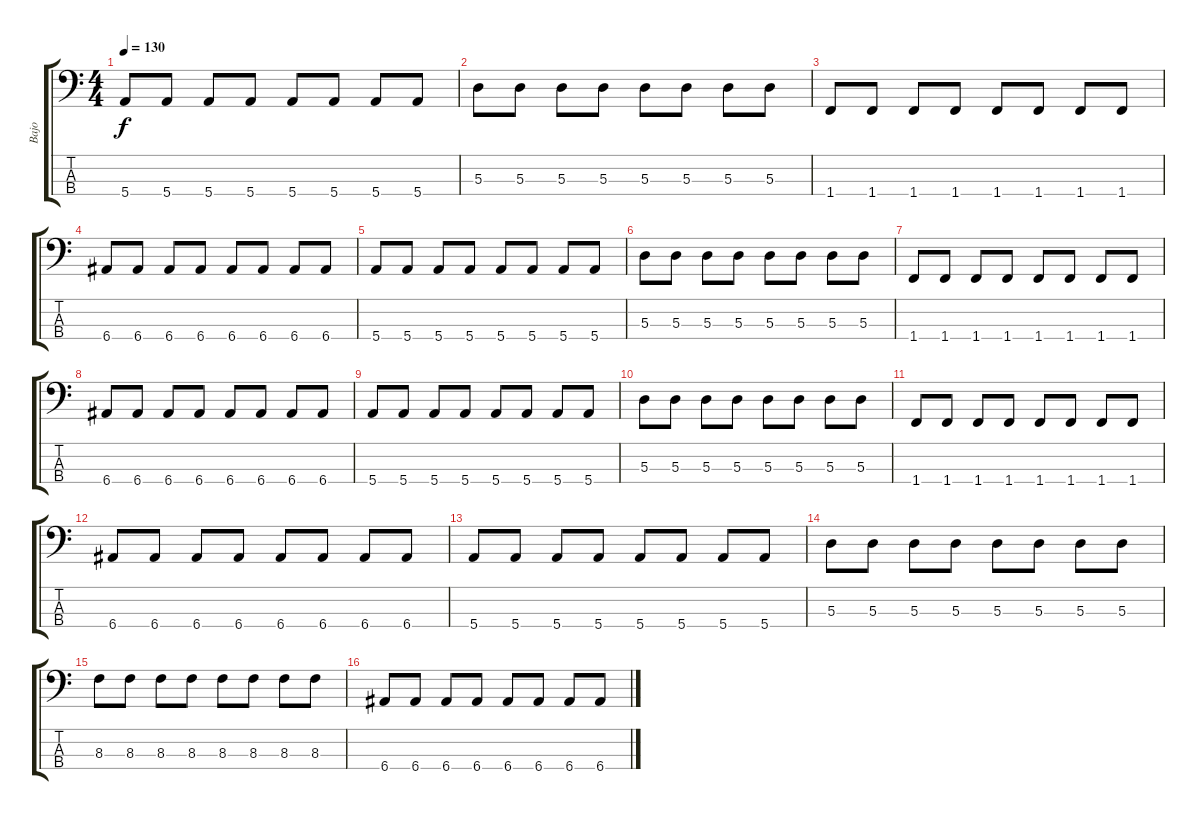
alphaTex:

\track ("Bajo" "Bajo") {instrument electricbassfinger}
\staff {score tabs}
\tuning (G2 D2 A1 E1) {hide}
\ts (4 4)
\tempo 130
\clef f4
\ks c
5.4.8{dy f} 5.4.8 5.4.8 5.4.8 5.4.8 5.4.8 5.4.8 5.4.8 |
5.3.8 5.3.8 5.3.8 5.3.8 5.3.8 5.3.8 5.3.8 5.3.8 |
1.4.8 1.4.8 1.4.8 1.4.8 1.4.8 1.4.8 1.4.8 1.4.8 |
6.4.8 6.4.8 6.4.8 6.4.8 6.4.8 6.4.8 6.4.8 6.4.8 |
5.4.8 5.4.8 5.4.8 5.4.8 5.4.8 5.4.8 5.4.8 5.4.8 |
5.3.8 5.3.8 5.3.8 5.3.8 5.3.8 5.3.8 5.3.8 5.3.8 |
1.4.8 1.4.8 1.4.8 1.4.8 1.4.8 1.4.8 1.4.8 1.4.8 |
6.4.8 6.4.8 6.4.8 6.4.8 6.4.8 6.4.8 6.4.8 6.4.8 |
5.4.8 5.4.8 5.4.8 5.4.8 5.4.8 5.4.8 5.4.8 5.4.8 |
5.3.8 5.3.8 5.3.8 5.3.8 5.3.8 5.3.8 5.3.8 5.3.8 |
1.4.8 1.4.8 1.4.8 1.4.8 1.4.8 1.4.8 1.4.8 1.4.8 |
6.4.8 6.4.8 6.4.8 6.4.8 6.4.8 6.4.8 6.4.8 6.4.8 |
5.4.8 5.4.8 5.4.8 5.4.8 5.4.8 5.4.8 5.4.8 5.4.8 |
5.3.8 5.3.8 5.3.8 5.3.8 5.3.8 5.3.8 5.3.8 5.3.8 |
8.3.8 8.3.8 8.3.8 8.3.8 8.3.8 8.3.8 8.3.8 8.3.8 |
6.4.8 6.4.8 6.4.8 6.4.8 6.4.8 6.4.8 6.4.8 6.4.8
